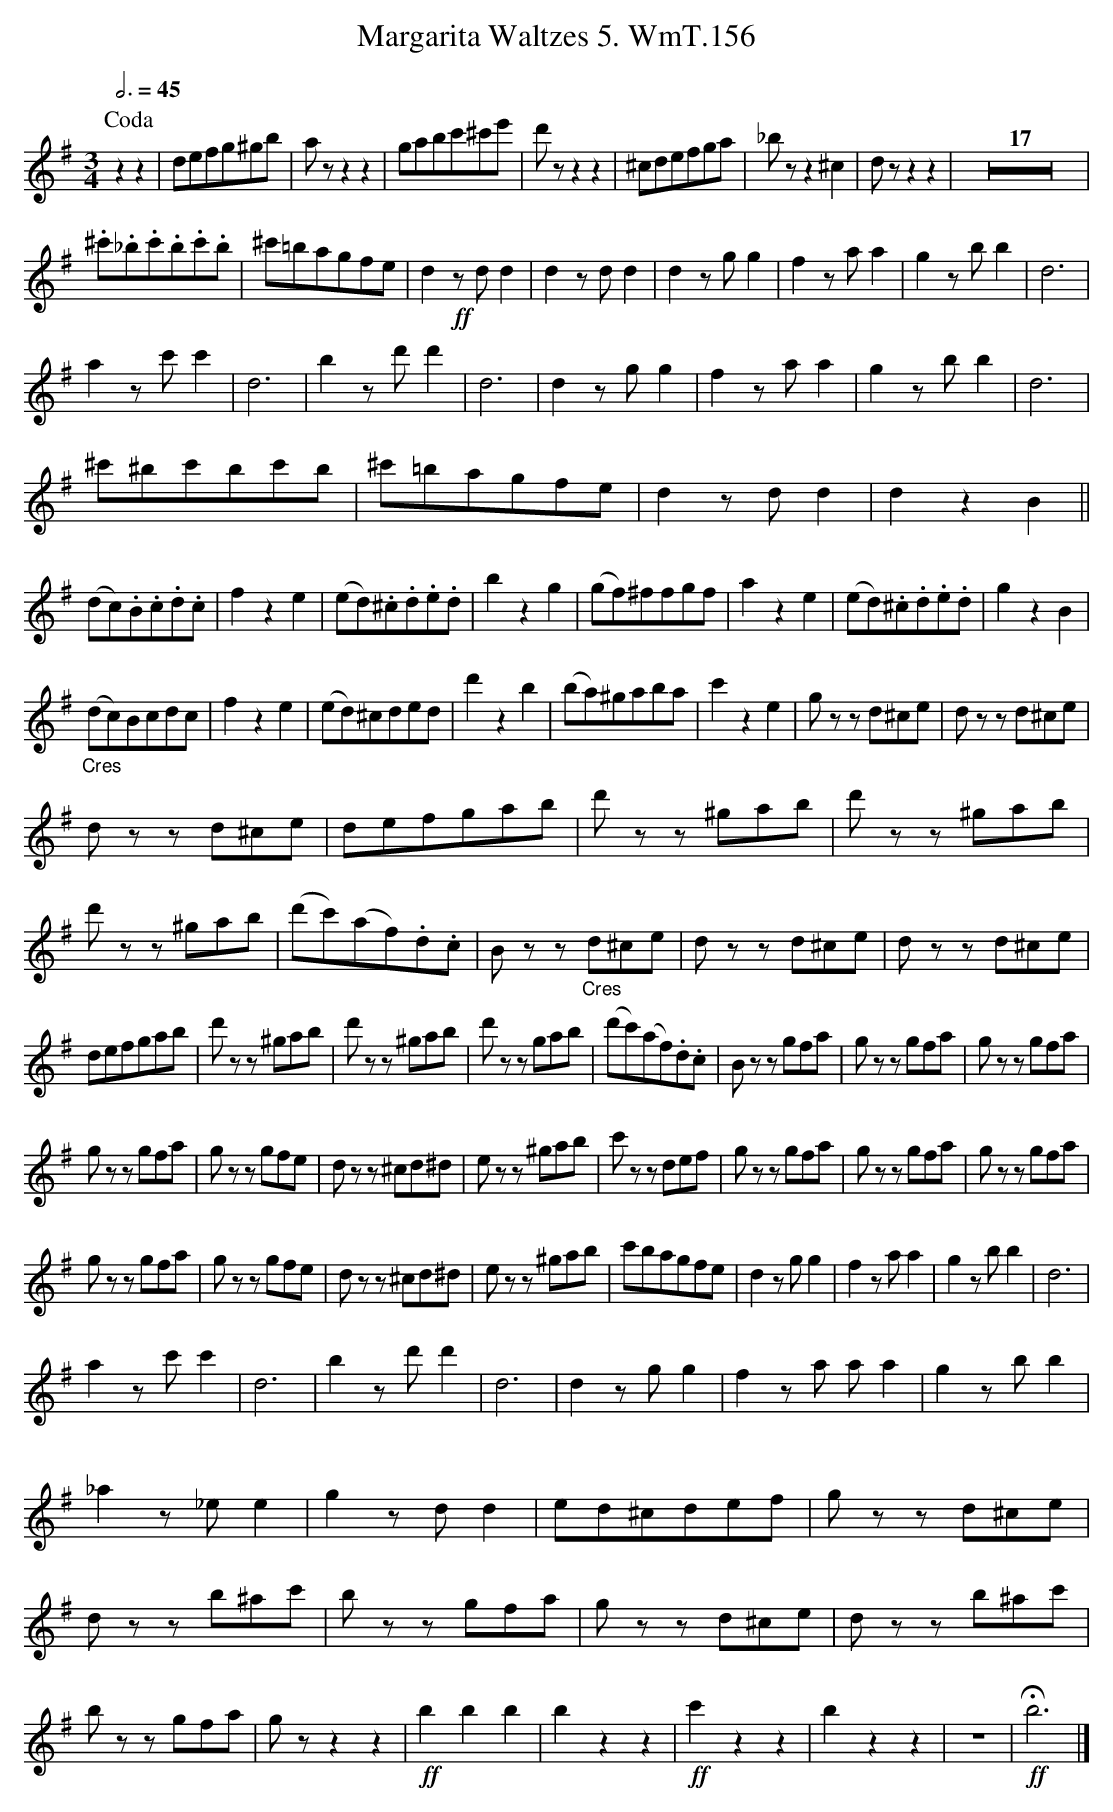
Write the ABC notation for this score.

X:1
T:Margarita Waltzes 5. WmT.156
M:3/4
L:1/8
Q:3/4=45
K:G
P:Coda
z2z2|defg^gb|az z2z2|gabc'^c'e'|d'z z2z2|\\
^cdefga|_bz z2^c2|dz z2z2|Z17|
.^c'._b.c'.b.c'.b|^c'=bagfe|d2!ff!z d d2|d2 zd d2|\\
d2 zg g2|f2 za a2|g2 zb b2|d6|
a2 zc' c'2|d6|b2 zd' d'2|d6|\\
d2 zg g2|f2 za a2|g2 zb b2|d6|
^c'^bc'bc'b|^c'=bagfe|d2 zd d2|d2 z2 B2||
(dc).B.c.d.c|f2z2e2|(ed).^c.d.e.d|b2z2g2|\\
(gf)^ffgf|a2z2e2|(ed).^c.d.e.d|g2z2B2|
"_Cres"(dc)Bcdc|f2z2e2|(ed)^cded|d'2z2b2|\\
(ba)^gaba|c'2z2e2|gzz d^ce|dzz d^ce|
dzz d^ce|defgab|d'zz ^gab|d'zz ^gab|\\
d'zz ^gab|(d'c')(af).d.c|Bzz "_Cres"d^ce|dzz d^ce|dzz d^ce|
defgab|d'zz ^gab|d'zz ^gab|d'zz gab|\\
(d'c')(af).d.c|Bzz gfa|gzz gfa|gzz gfa|
gzz gfa|gzz gfe|dzz ^cd^d|ezz ^gab|\\
c'zz def|gzz gfa|gzz gfa|gzz gfa|
gzz gfa|gzz gfe|dzz ^cd^d|ezz ^gab|\\
c'bagfe|d2 zg g2|f2 za a2|g2 zb b2|d6|
a2 zc' c'2|d6|b2 zd' d'2|d6|\\
d2 zg g2|f2 za aa2|g2 zb b2|_a2 z_e e2|\\
g2 zd d2|ed^cdef|gzz d^ce|dzz b^ac'|\\
bzz gfa|gzz d^ce|dzz b^ac'|bzz gfa|gz z2z2|\\
!ff!b2b2b2|b2z2z2|!ff!c'2z2z2|b2z2z2|Z|!ff!Hb6|]
